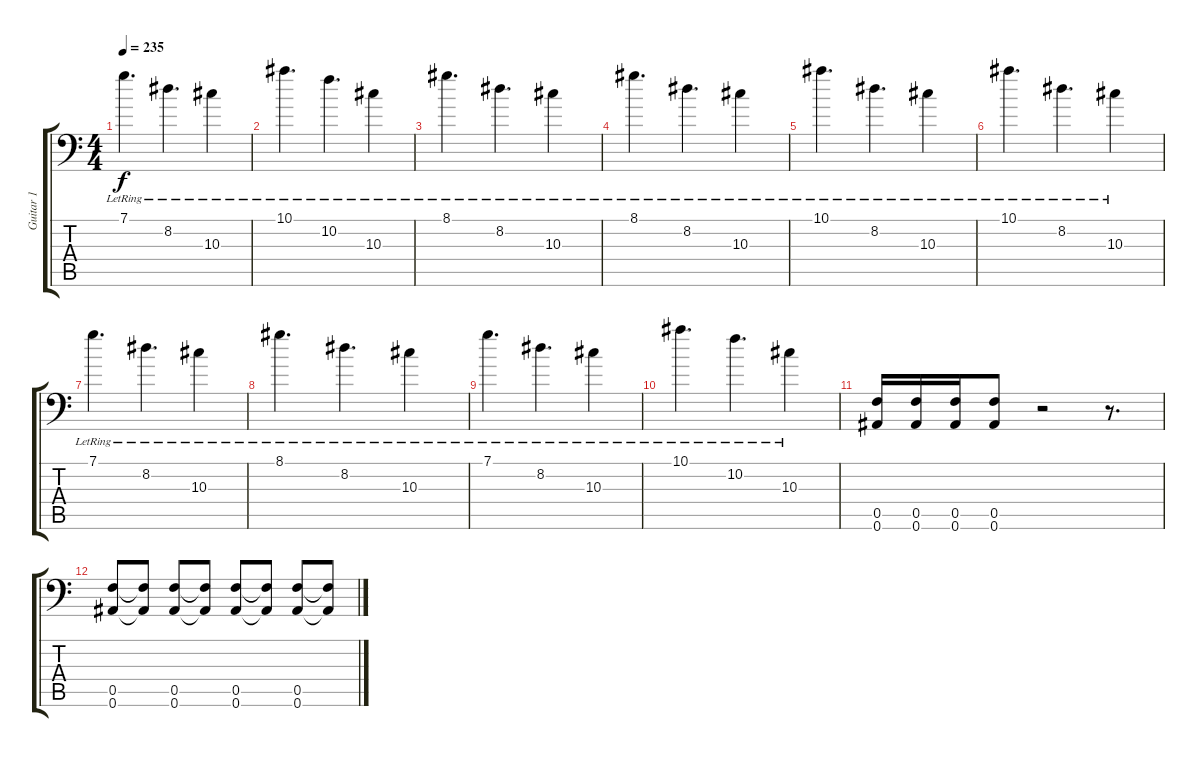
\track ("Guitar 1" "Guitar 1") {instrument distortionguitar}
\staff {score tabs}
\tuning (C4 G3 Eb3 Bb2 F2 Bb1) {hide}
\ts (4 4)
\tempo 235
\clef f4
\ks c
7.1{lr}.4{d dy f} 8.2{lr}.4{d} 10.3{lr}.4 |
10.1{lr}.4{d} 10.2{lr}.4{d} 10.3{lr}.4 |
8.1{lr}.4{d} 8.2{lr}.4{d} 10.3{lr}.4 |
8.1{lr}.4{d} 8.2{lr}.4{d} 10.3{lr}.4 |
10.1{lr}.4{d} 8.2{lr}.4{d} 10.3{lr}.4 |
10.1{lr}.4{d} 8.2{lr}.4{d} 10.3{lr}.4 |
7.1{lr}.4{d} 8.2{lr}.4{d} 10.3{lr}.4 |
8.1{lr}.4{d} 8.2{lr}.4{d} 10.3{lr}.4 |
7.1{lr}.4{d} 8.2{lr}.4{d} 10.3{lr}.4 |
10.1{lr}.4{d} 10.2{lr}.4{d} 10.3{lr}.4 |
(0.5 0.6).16 (0.5 0.6).16 (0.5 0.6).16 (0.5 0.6).8 r.2 r.8{d} |
(0.5 0.6).8 (0.5{t} 0.6{t}).8 (0.5 0.6).8 (0.5{t} 0.6{t}).8 (0.5 0.6).8 (0.5{t} 0.6{t}).8 (0.5 0.6).8 (0.5{t} 0.6{t}).8
